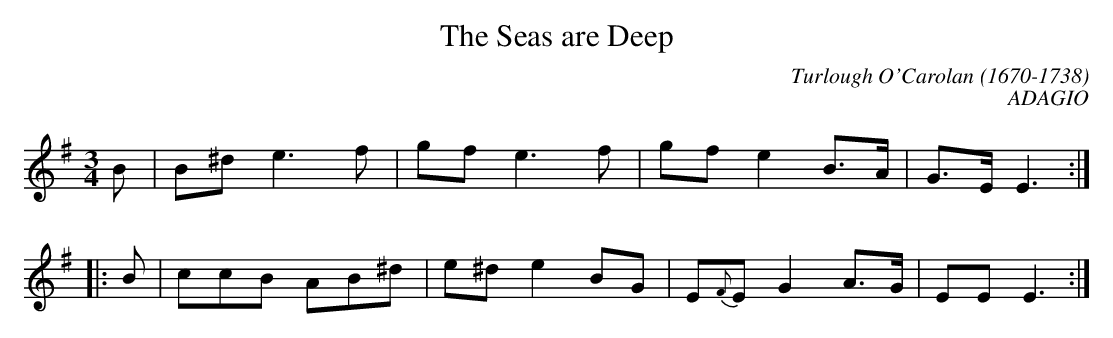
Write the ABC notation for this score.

X:1occ
T:The Seas are Deep
C:Turlough O'Carolan (1670-1738)
C:ADAGIO
M:3/4
L:1/8
K:G
B|B^d e3f|gf e3f|gf e2B3/2A/2|G3/2E/2 E3:|
|:B|ccB AB^d|e^d e2BG|E{F}E G2A3/2G/2|EE E3:|
